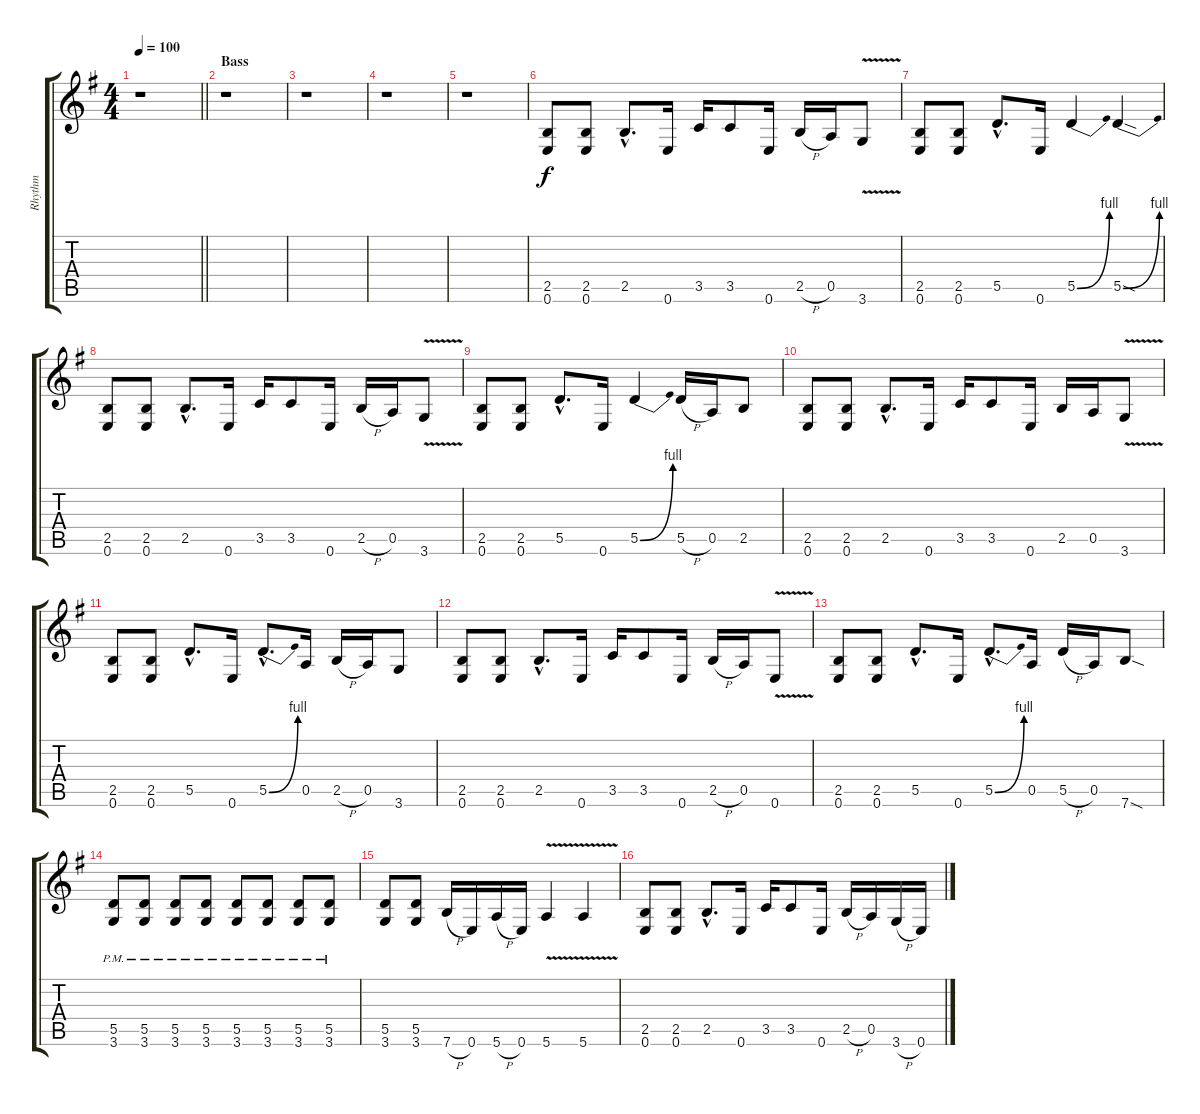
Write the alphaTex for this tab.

\track ("Rhythm" "Rhythm") {instrument distortionguitar}
\staff {score tabs}
\tuning (E4 B3 G3 D3 A2 E2) {hide}
\ts (4 4)
\tempo 100
\clef g2
\barLineRight lightlight
\ks g
r.1{dy f} |
\section ("" "Bass")
r.1 |
r.1 |
r.1 |
r.1 |
(2.5 0.6).8 (2.5 0.6).8 2.5{hac}.8{d} 0.6.16 3.5.16 3.5.8 0.6.16 2.5{h}.16 0.5.16 3.6{v}.8 |
(2.5 0.6).8 (2.5 0.6).8 5.5{hac}.8{d} 0.6.16 5.5{be (bend 0 0 60 4)}.4 5.5{be (bend 0 0 60 4) sod}.4 |
(2.5 0.6).8 (2.5 0.6).8 2.5{hac}.8{d} 0.6.16 3.5.16 3.5.8 0.6.16 2.5{h}.16 0.5.16 3.6{v}.8 |
(2.5 0.6).8 (2.5 0.6).8 5.5{hac}.8{d} 0.6.16 5.5{be (bend 0 0 60 4)}.4 5.5{h}.16 0.5.16 2.5.8 |
(2.5 0.6).8 (2.5 0.6).8 2.5{hac}.8{d} 0.6.16 3.5.16 3.5.8 0.6.16 2.5.16 0.5.16 3.6{v}.8 |
(2.5 0.6).8 (2.5 0.6).8 5.5{hac}.8{d} 0.6.16 5.5{be (bend 0 0 60 4) hac}.8{d} 0.5.16 2.5{h}.16 0.5.16 3.6.8 |
(2.5 0.6).8 (2.5 0.6).8 2.5{hac}.8{d} 0.6.16 3.5.16 3.5.8 0.6.16 2.5{h}.16 0.5.16 0.6{v}.8 |
(2.5 0.6).8 (2.5 0.6).8 5.5{hac}.8{d} 0.6.16 5.5{be (bend 0 0 60 4) hac}.8{d} 0.5.16 5.5{h}.16 0.5.16 7.6{sod}.8 |
(5.5{pm} 3.6{pm}).8 (5.5{pm} 3.6{pm}).8 (5.5{pm} 3.6{pm}).8 (5.5{pm} 3.6{pm}).8 (5.5{pm} 3.6{pm}).8 (5.5{pm} 3.6{pm}).8 (5.5{pm} 3.6{pm}).8 (5.5{pm} 3.6{pm}).8 |
(5.5 3.6).8 (5.5 3.6).8 7.6{h}.16 0.6.16 5.6{h}.16 0.6.16 5.6{v}.4 5.6{v}.4 |
(2.5 0.6).8 (2.5 0.6).8 2.5{hac}.8{d} 0.6.16 3.5.16 3.5.8 0.6.16 2.5{h}.16 0.5.16 3.6{h}.16 0.6.16
